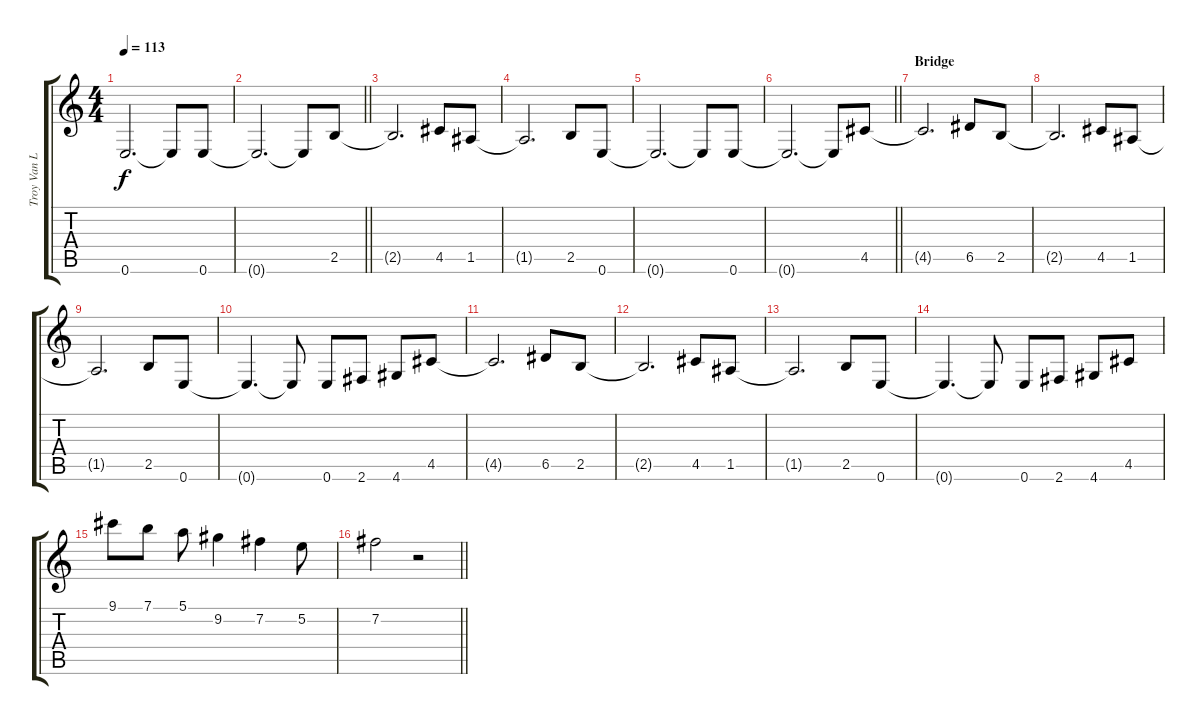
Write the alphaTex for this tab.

\track ("Troy Van Leeuwen (Guitar)" "Troy Van L") {instrument electricguitarclean}
\staff {score tabs}
\tuning (E4 B3 G3 D3 A2 E2) {hide}
\ts (4 4)
\tempo 113
\clef g2
\ks c
0.6{t}.2{d dy f volume 9} 0.6{t}.8{volume 15} 0.6.8 |
\barLineRight lightlight
0.6{t}.2{d volume 8} 0.6{t}.8 2.5.8{volume 15} |
2.5{t}.2{d volume 6} 4.5.8{volume 15} 1.5.8 |
1.5{t}.2{d volume 6} 2.5.8{volume 15} 0.6.8 |
0.6{t}.2{d volume 9} 0.6{t}.8{volume 15} 0.6.8 |
\barLineRight lightlight
0.6{t}.2{d volume 8} 0.6{t}.8 4.5.8{volume 15} |
\section ("" "Bridge")
4.5{t}.2{d volume 4} 6.5.8{volume 15} 2.5.8 |
2.5{t}.2{d volume 4} 4.5.8{volume 15} 1.5.8 |
1.5{t}.2{d volume 8} 2.5.8{volume 15} 0.6.8 |
0.6{t}.4{d volume 7} 0.6{t}.8{volume 15} 0.6.8 2.6.8 4.6.8 4.5.8 |
4.5{t}.2{d volume 4} 6.5.8{volume 15} 2.5.8 |
2.5{t}.2{d volume 4} 4.5.8{volume 15} 1.5.8 |
1.5{t}.2{d volume 8} 2.5.8{volume 15} 0.6.8 |
0.6{t}.4{d volume 7} 0.6{t}.8{volume 15} 0.6.8 2.6.8 4.6.8 4.5.8 |
9.1.8 7.1.8 5.1.8 9.2.4 7.2.4 5.2.8 |
\barLineRight lightlight
7.2.2 r.2
